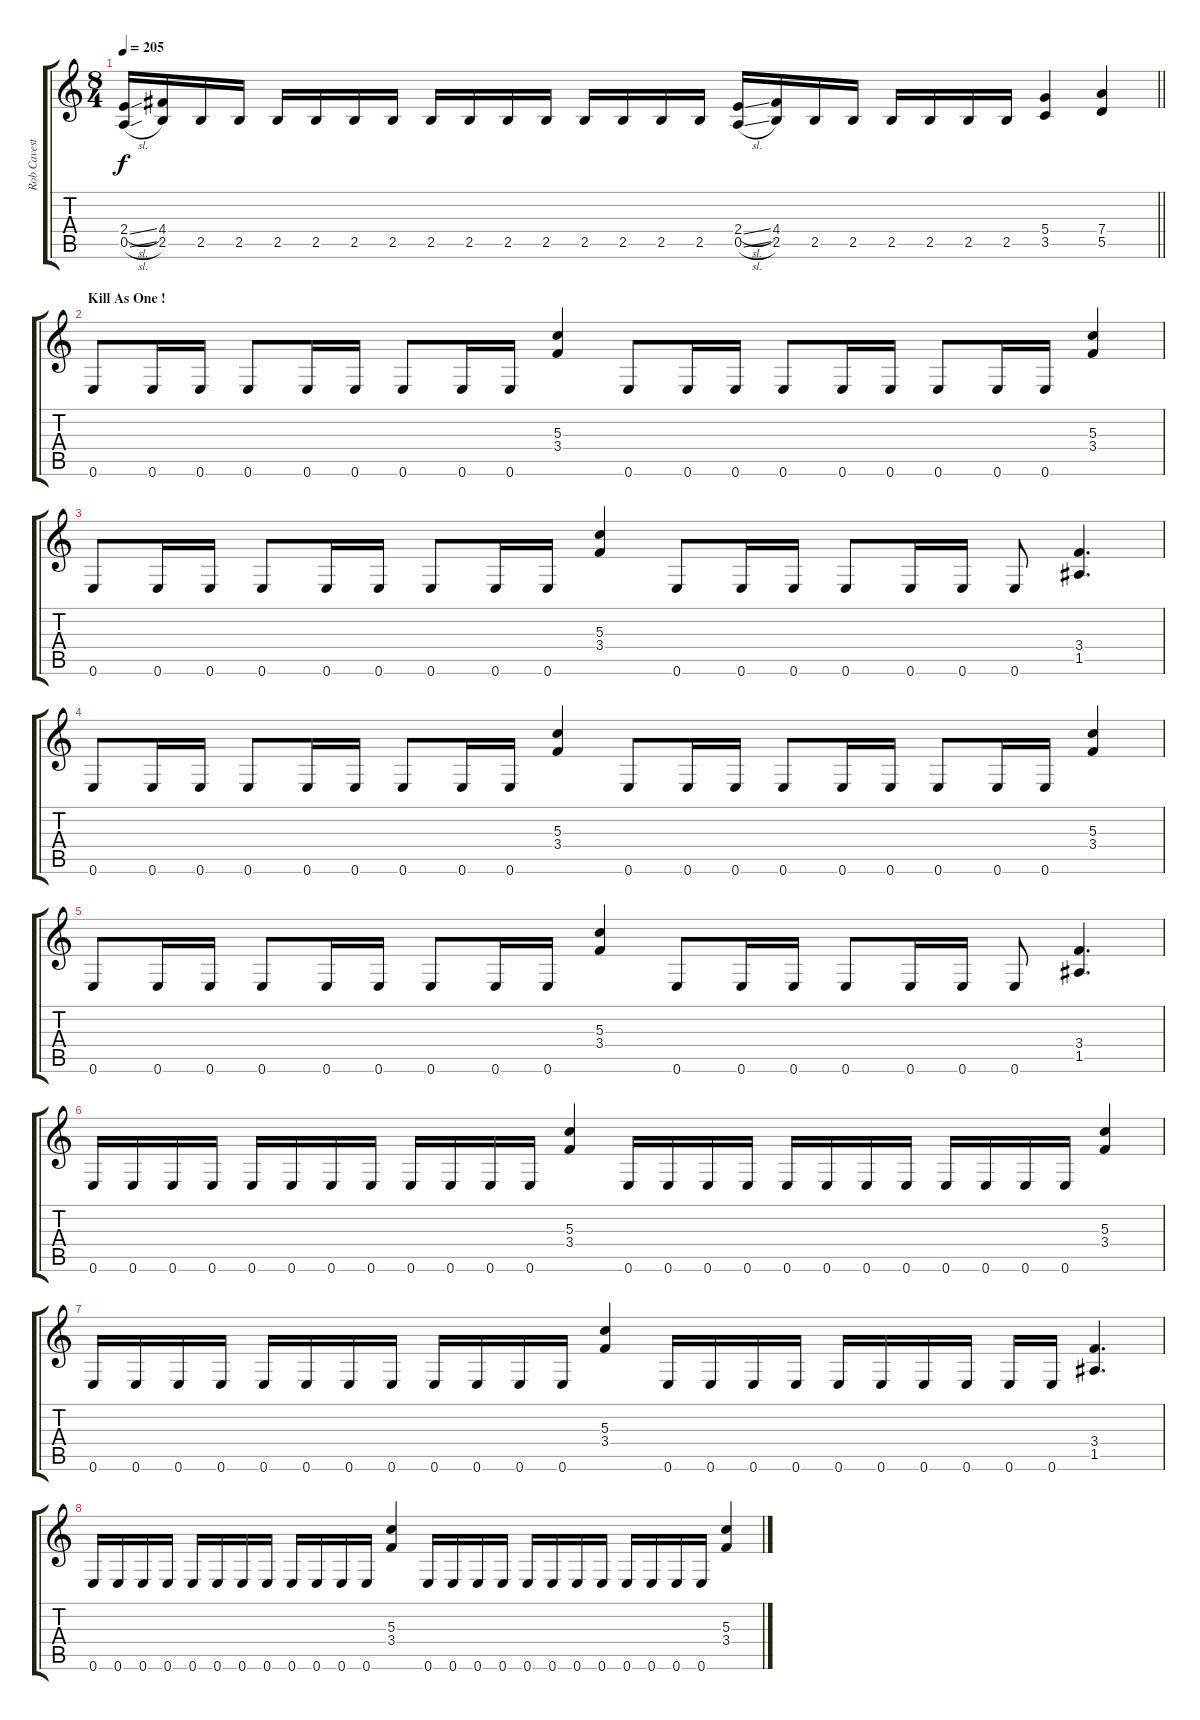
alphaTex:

\track ("Rob Cavestany - Guitar" "Rob Cavest") {instrument distortionguitar}
\staff {score tabs}
\tuning (E4 B3 G3 D3 A2 E2) {hide}
\ts (8 4)
\tempo 205
\clef g2
\barLineRight lightlight
\ks c
(2.4{sl} 0.5{sl}).16{dy f} (4.4 2.5).16 2.5.16 2.5.16 2.5.16 2.5.16 2.5.16 2.5.16 2.5.16 2.5.16 2.5.16 2.5.16 2.5.16 2.5.16 2.5.16 2.5.16 (2.4{sl} 0.5{sl}).16 (4.4 2.5).16 2.5.16 2.5.16 2.5.16 2.5.16 2.5.16 2.5.16 (5.4 3.5).4 (7.4 5.5).4 |
\section ("" "Kill As One !")
0.6.8 0.6.16 0.6.16 0.6.8 0.6.16 0.6.16 0.6.8 0.6.16 0.6.16 (5.3 3.4).4 0.6.8 0.6.16 0.6.16 0.6.8 0.6.16 0.6.16 0.6.8 0.6.16 0.6.16 (5.3 3.4).4 |
0.6.8 0.6.16 0.6.16 0.6.8 0.6.16 0.6.16 0.6.8 0.6.16 0.6.16 (5.3 3.4).4 0.6.8 0.6.16 0.6.16 0.6.8 0.6.16 0.6.16 0.6.8 (3.4 1.5).4{d} |
0.6.8 0.6.16 0.6.16 0.6.8 0.6.16 0.6.16 0.6.8 0.6.16 0.6.16 (5.3 3.4).4 0.6.8 0.6.16 0.6.16 0.6.8 0.6.16 0.6.16 0.6.8 0.6.16 0.6.16 (5.3 3.4).4 |
0.6.8 0.6.16 0.6.16 0.6.8 0.6.16 0.6.16 0.6.8 0.6.16 0.6.16 (5.3 3.4).4 0.6.8 0.6.16 0.6.16 0.6.8 0.6.16 0.6.16 0.6.8 (3.4 1.5).4{d} |
0.6.16 0.6.16 0.6.16 0.6.16 0.6.16 0.6.16 0.6.16 0.6.16 0.6.16 0.6.16 0.6.16 0.6.16 (5.3 3.4).4 0.6.16 0.6.16 0.6.16 0.6.16 0.6.16 0.6.16 0.6.16 0.6.16 0.6.16 0.6.16 0.6.16 0.6.16 (5.3 3.4).4 |
0.6.16 0.6.16 0.6.16 0.6.16 0.6.16 0.6.16 0.6.16 0.6.16 0.6.16 0.6.16 0.6.16 0.6.16 (5.3 3.4).4 0.6.16 0.6.16 0.6.16 0.6.16 0.6.16 0.6.16 0.6.16 0.6.16 0.6.16 0.6.16 (3.4 1.5).4{d} |
0.6.16 0.6.16 0.6.16 0.6.16 0.6.16 0.6.16 0.6.16 0.6.16 0.6.16 0.6.16 0.6.16 0.6.16 (5.3 3.4).4 0.6.16 0.6.16 0.6.16 0.6.16 0.6.16 0.6.16 0.6.16 0.6.16 0.6.16 0.6.16 0.6.16 0.6.16 (5.3 3.4).4
